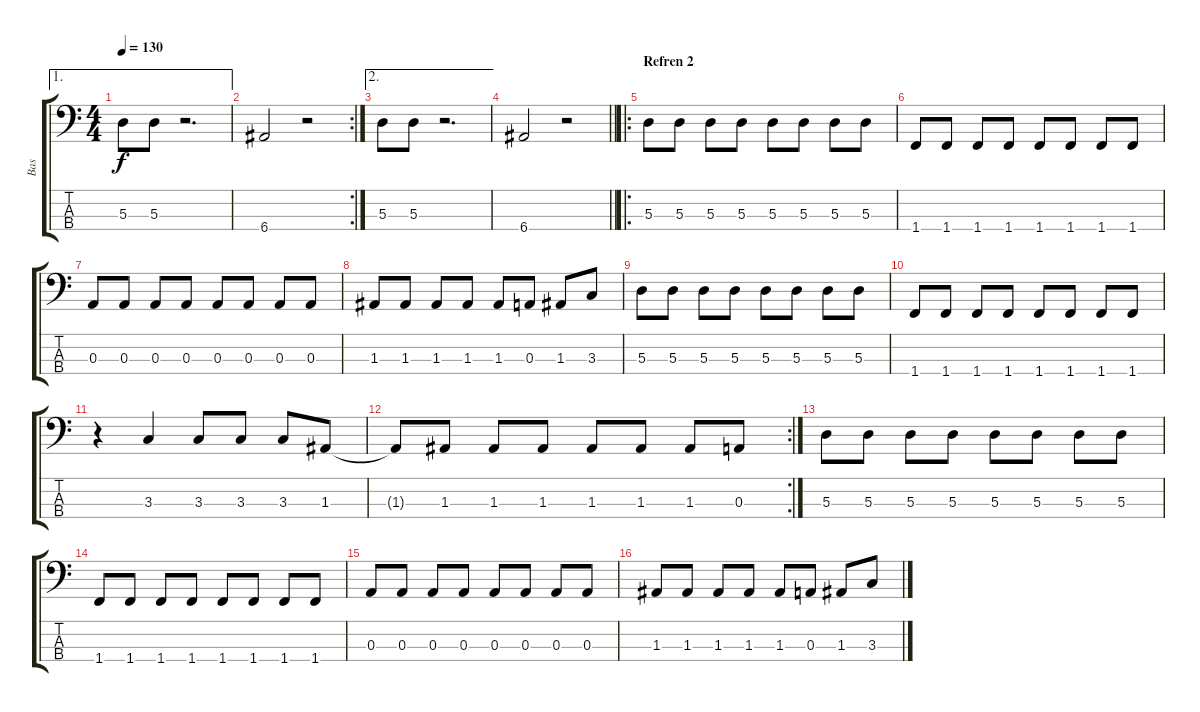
\track ("Bas" "Bas") {instrument electricbassfinger}
\staff {score tabs}
\tuning (G2 D2 A1 E1) {hide}
\ae 1
\ts (4 4)
\tempo 130
\clef f4
\ks c
5.3.8{dy f} 5.3.8 r.2{d} |
\rc 2
6.4.2 r.2 |
\ae 2
5.3.8 5.3.8 r.2{d} |
\barLineRight lightlight
6.4.2 r.2 |
\ro
\section ("" "Refren 2")
5.3.8 5.3.8 5.3.8 5.3.8 5.3.8 5.3.8 5.3.8 5.3.8 |
1.4.8 1.4.8 1.4.8 1.4.8 1.4.8 1.4.8 1.4.8 1.4.8 |
0.3.8 0.3.8 0.3.8 0.3.8 0.3.8 0.3.8 0.3.8 0.3.8 |
1.3.8 1.3.8 1.3.8 1.3.8 1.3.8 0.3.8 1.3.8 3.3.8 |
5.3.8 5.3.8 5.3.8 5.3.8 5.3.8 5.3.8 5.3.8 5.3.8 |
1.4.8 1.4.8 1.4.8 1.4.8 1.4.8 1.4.8 1.4.8 1.4.8 |
r.4 3.3.4 3.3.8 3.3.8 3.3.8 1.3.8 |
\rc 2
1.3{t}.8 1.3.8 1.3.8 1.3.8 1.3.8 1.3.8 1.3.8 0.3.8 |
5.3.8 5.3.8 5.3.8 5.3.8 5.3.8 5.3.8 5.3.8 5.3.8 |
1.4.8 1.4.8 1.4.8 1.4.8 1.4.8 1.4.8 1.4.8 1.4.8 |
0.3.8 0.3.8 0.3.8 0.3.8 0.3.8 0.3.8 0.3.8 0.3.8 |
1.3.8 1.3.8 1.3.8 1.3.8 1.3.8 0.3.8 1.3.8 3.3.8
